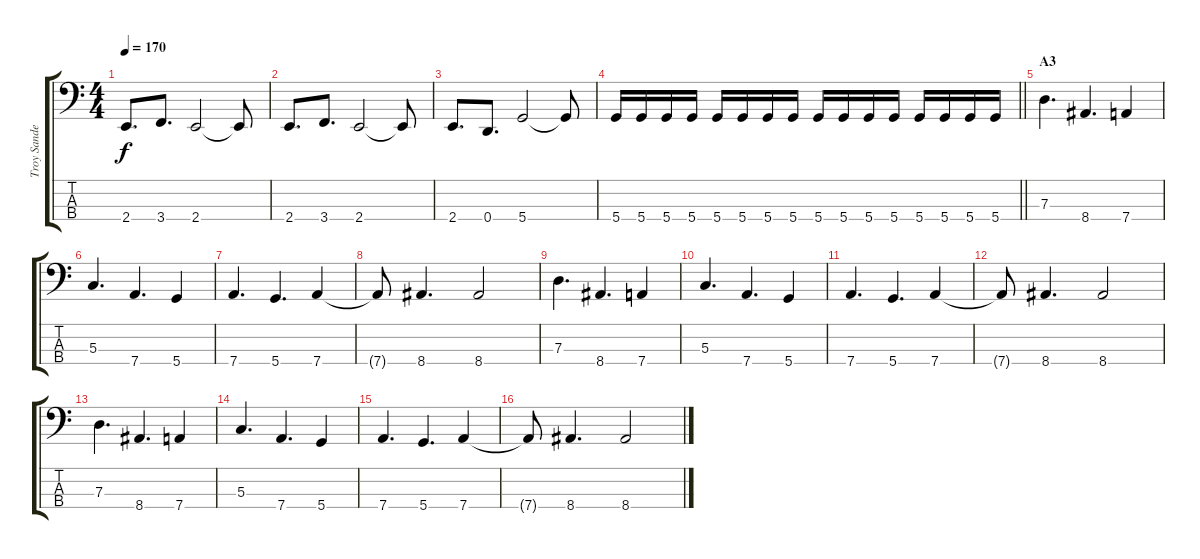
\track ("Troy Sanders" "Troy Sande") {instrument electricbassfinger}
\staff {score tabs}
\tuning (F2 C2 G1 D1) {hide}
\ts (4 4)
\tempo 170
\clef f4
\ks c
2.4.8{d dy f} 3.4.8{d} 2.4.2 2.4{t}.8 |
2.4.8{d} 3.4.8{d} 2.4.2 2.4{t}.8 |
2.4.8{d} 0.4.8{d} 5.4.2 5.4{t}.8 |
\barLineRight lightlight
5.4.16 5.4.16 5.4.16 5.4.16 5.4.16 5.4.16 5.4.16 5.4.16 5.4.16 5.4.16 5.4.16 5.4.16 5.4.16 5.4.16 5.4.16 5.4.16 |
\section ("" "A3")
7.3.4{d} 8.4.4{d} 7.4.4 |
5.3.4{d} 7.4.4{d} 5.4.4 |
7.4.4{d} 5.4.4{d} 7.4.4 |
7.4{t}.8 8.4.4{d} 8.4.2 |
7.3.4{d} 8.4.4{d} 7.4.4 |
5.3.4{d} 7.4.4{d} 5.4.4 |
7.4.4{d} 5.4.4{d} 7.4.4 |
7.4{t}.8 8.4.4{d} 8.4.2 |
7.3.4{d} 8.4.4{d} 7.4.4 |
5.3.4{d} 7.4.4{d} 5.4.4 |
7.4.4{d} 5.4.4{d} 7.4.4 |
7.4{t}.8 8.4.4{d} 8.4.2
